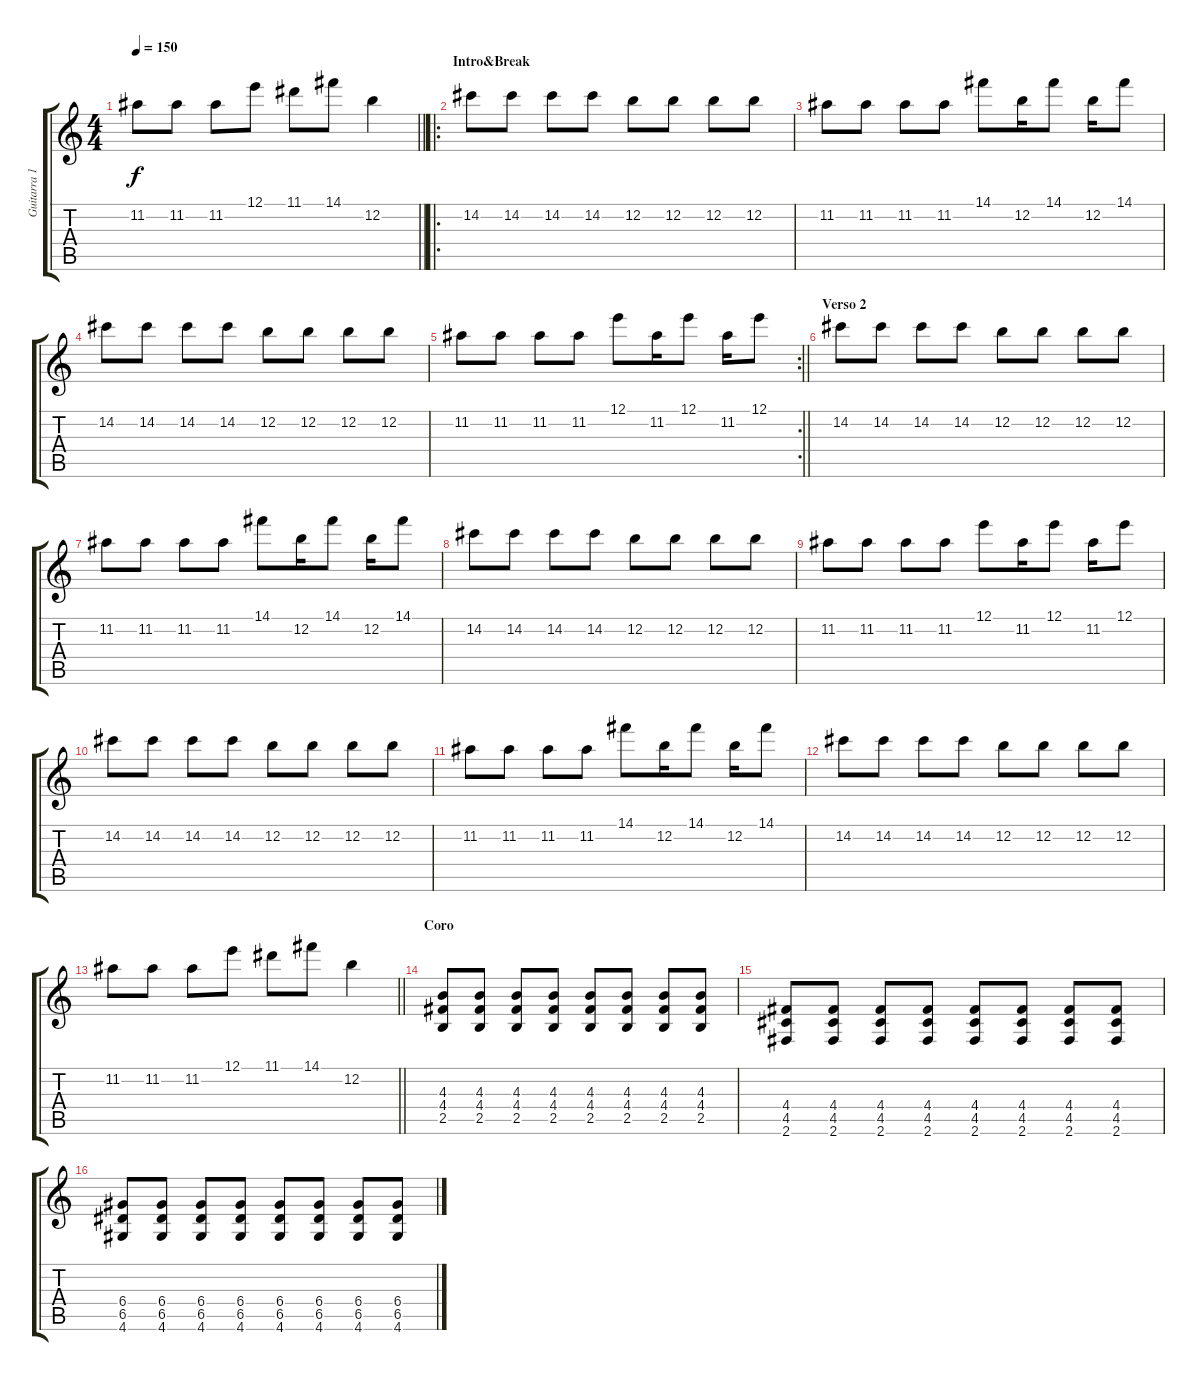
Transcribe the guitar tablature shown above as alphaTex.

\track ("Guitarra 1" "Guitarra 1") {instrument distortionguitar}
\staff {score tabs}
\tuning (E4 B3 G3 D3 A2 E2) {hide}
\ts (4 4)
\tempo 150
\clef g2
\barLineRight lightlight
\ks c
11.2.8{dy f} 11.2.8 11.2.8 12.1.8 11.1.8 14.1.8 12.2.4 |
\ro
\section ("" "Intro&Break")
14.2.8 14.2.8 14.2.8 14.2.8 12.2.8 12.2.8 12.2.8 12.2.8 |
11.2.8 11.2.8 11.2.8 11.2.8 14.1.8 12.2.16 14.1.8 12.2.16 14.1.8 |
14.2.8 14.2.8 14.2.8 14.2.8 12.2.8 12.2.8 12.2.8 12.2.8 |
\rc 2
\barLineRight lightlight
11.2.8 11.2.8 11.2.8 11.2.8 12.1.8 11.2.16 12.1.8 11.2.16 12.1.8 |
\section ("" "Verso 2")
14.2.8 14.2.8 14.2.8 14.2.8 12.2.8 12.2.8 12.2.8 12.2.8 |
11.2.8 11.2.8 11.2.8 11.2.8 14.1.8 12.2.16 14.1.8 12.2.16 14.1.8 |
14.2.8 14.2.8 14.2.8 14.2.8 12.2.8 12.2.8 12.2.8 12.2.8 |
11.2.8 11.2.8 11.2.8 11.2.8 12.1.8 11.2.16 12.1.8 11.2.16 12.1.8 |
14.2.8 14.2.8 14.2.8 14.2.8 12.2.8 12.2.8 12.2.8 12.2.8 |
11.2.8 11.2.8 11.2.8 11.2.8 14.1.8 12.2.16 14.1.8 12.2.16 14.1.8 |
14.2.8 14.2.8 14.2.8 14.2.8 12.2.8 12.2.8 12.2.8 12.2.8 |
\barLineRight lightlight
11.2.8 11.2.8 11.2.8 12.1.8 11.1.8 14.1.8 12.2.4 |
\section ("" "Coro")
(4.3 4.4 2.5).8 (4.3 4.4 2.5).8 (4.3 4.4 2.5).8 (4.3 4.4 2.5).8 (4.3 4.4 2.5).8 (4.3 4.4 2.5).8 (4.3 4.4 2.5).8 (4.3 4.4 2.5).8 |
(4.4 4.5 2.6).8 (4.4 4.5 2.6).8 (4.4 4.5 2.6).8 (4.4 4.5 2.6).8 (4.4 4.5 2.6).8 (4.4 4.5 2.6).8 (4.4 4.5 2.6).8 (4.4 4.5 2.6).8 |
(6.4 6.5 4.6).8 (6.4 6.5 4.6).8 (6.4 6.5 4.6).8 (6.4 6.5 4.6).8 (6.4 6.5 4.6).8 (6.4 6.5 4.6).8 (6.4 6.5 4.6).8 (6.4 6.5 4.6).8
